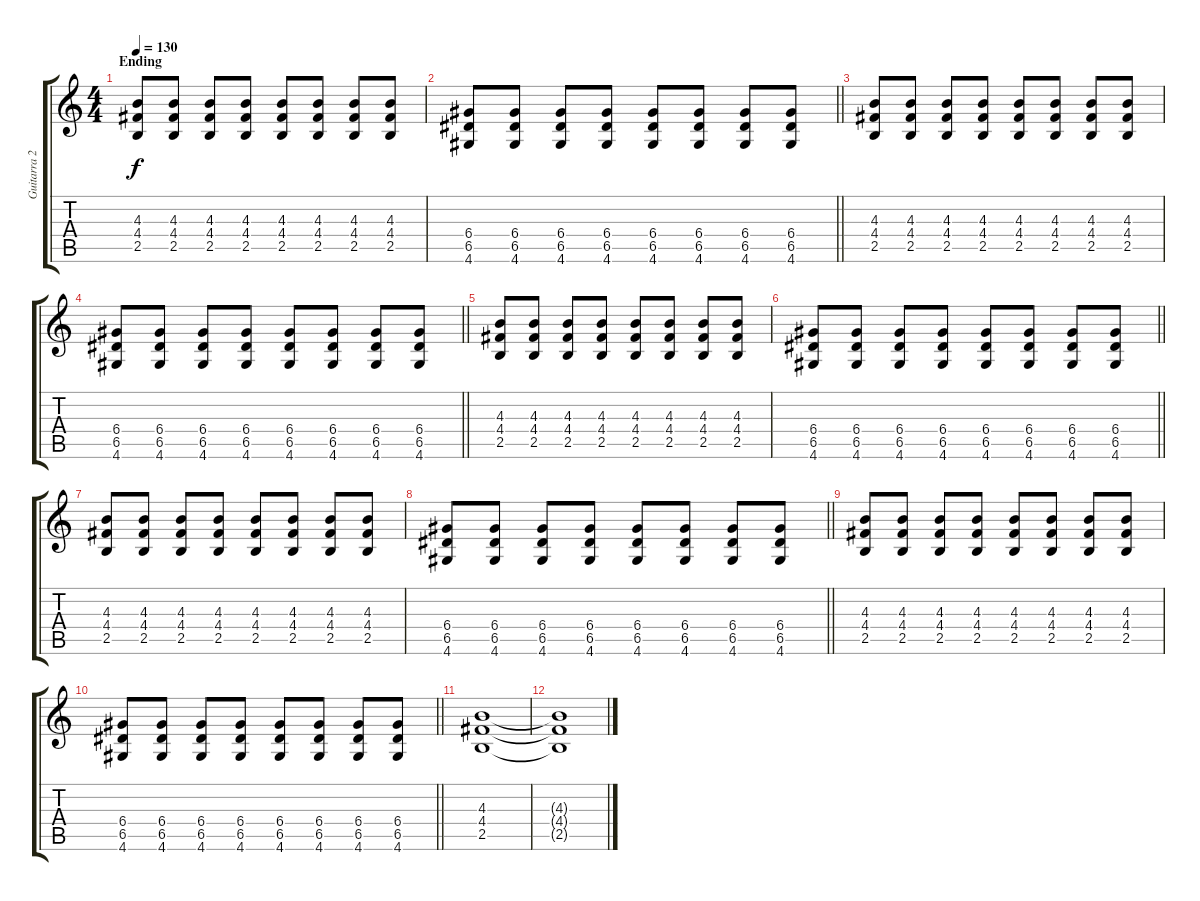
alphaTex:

\track ("Guitarra 2" "Guitarra 2") {instrument overdrivenguitar}
\staff {score tabs}
\tuning (E4 B3 G3 D3 A2 E2) {hide}
\ts (4 4)
\section ("" "Ending")
\tempo 130
\clef g2
\ks c
(4.3 4.4 2.5).8{dy f} (4.3 4.4 2.5).8 (4.3 4.4 2.5).8 (4.3 4.4 2.5).8 (4.3 4.4 2.5).8 (4.3 4.4 2.5).8 (4.3 4.4 2.5).8 (4.3 4.4 2.5).8 |
\barLineRight lightlight
(6.4 6.5 4.6).8 (6.4 6.5 4.6).8 (6.4 6.5 4.6).8 (6.4 6.5 4.6).8 (6.4 6.5 4.6).8 (6.4 6.5 4.6).8 (6.4 6.5 4.6).8 (6.4 6.5 4.6).8 |
(4.3 4.4 2.5).8 (4.3 4.4 2.5).8 (4.3 4.4 2.5).8 (4.3 4.4 2.5).8 (4.3 4.4 2.5).8 (4.3 4.4 2.5).8 (4.3 4.4 2.5).8 (4.3 4.4 2.5).8 |
\barLineRight lightlight
(6.4 6.5 4.6).8 (6.4 6.5 4.6).8 (6.4 6.5 4.6).8 (6.4 6.5 4.6).8 (6.4 6.5 4.6).8 (6.4 6.5 4.6).8 (6.4 6.5 4.6).8 (6.4 6.5 4.6).8 |
(4.3 4.4 2.5).8 (4.3 4.4 2.5).8 (4.3 4.4 2.5).8 (4.3 4.4 2.5).8 (4.3 4.4 2.5).8 (4.3 4.4 2.5).8 (4.3 4.4 2.5).8 (4.3 4.4 2.5).8 |
\barLineRight lightlight
(6.4 6.5 4.6).8 (6.4 6.5 4.6).8 (6.4 6.5 4.6).8 (6.4 6.5 4.6).8 (6.4 6.5 4.6).8 (6.4 6.5 4.6).8 (6.4 6.5 4.6).8 (6.4 6.5 4.6).8 |
(4.3 4.4 2.5).8 (4.3 4.4 2.5).8 (4.3 4.4 2.5).8 (4.3 4.4 2.5).8 (4.3 4.4 2.5).8 (4.3 4.4 2.5).8 (4.3 4.4 2.5).8 (4.3 4.4 2.5).8 |
\barLineRight lightlight
(6.4 6.5 4.6).8 (6.4 6.5 4.6).8 (6.4 6.5 4.6).8 (6.4 6.5 4.6).8 (6.4 6.5 4.6).8 (6.4 6.5 4.6).8 (6.4 6.5 4.6).8 (6.4 6.5 4.6).8 |
(4.3 4.4 2.5).8 (4.3 4.4 2.5).8 (4.3 4.4 2.5).8 (4.3 4.4 2.5).8 (4.3 4.4 2.5).8 (4.3 4.4 2.5).8 (4.3 4.4 2.5).8 (4.3 4.4 2.5).8 |
\barLineRight lightlight
(6.4 6.5 4.6).8 (6.4 6.5 4.6).8 (6.4 6.5 4.6).8 (6.4 6.5 4.6).8 (6.4 6.5 4.6).8 (6.4 6.5 4.6).8 (6.4 6.5 4.6).8 (6.4 6.5 4.6).8 |
(4.3 4.4 2.5).1{volume 0} |
(4.3{t} 4.4{t} 2.5{t}).1
